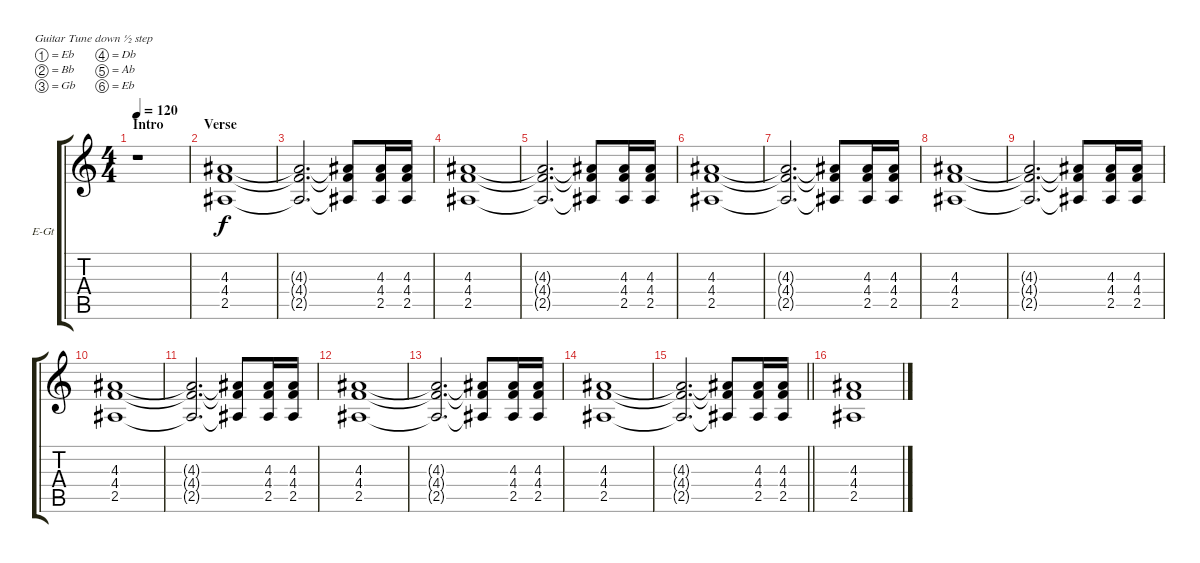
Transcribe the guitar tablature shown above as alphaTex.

\bracketExtendMode groupsimilarinstruments
\firstSystemTrackNameOrientation horizontal
\otherSystemsTrackNameOrientation horizontal
\track ("Lead Guitar" "E-Gt") {instrument electricguitarjazz}
\staff {score tabs}
\tuning (Eb4 Bb3 Gb3 Db3 Ab2 Eb2)
\ts (4 4)
\section ("" "Intro")
\tempo 120
\clef g2
\ks c
r.1{dy f instrument electricguitarjazz} |
\section ("" "Verse")
(2.5 4.4 4.3).1 |
(2.5{t} 4.4{t} 4.3{t}).2{d} (4.3{t} 4.4{t} 2.5{t}).8 (2.5 4.3 4.4).16 (2.5 4.3 4.4).16 |
(2.5 4.4 4.3).1 |
(2.5{t} 4.4{t} 4.3{t}).2{d} (4.3{t} 4.4{t} 2.5{t}).8 (2.5 4.3 4.4).16 (2.5 4.3 4.4).16 |
(2.5 4.4 4.3).1 |
(2.5{t} 4.4{t} 4.3{t}).2{d} (4.3{t} 4.4{t} 2.5{t}).8 (2.5 4.3 4.4).16 (2.5 4.3 4.4).16 |
(2.5 4.4 4.3).1 |
(2.5{t} 4.4{t} 4.3{t}).2{d} (4.3{t} 4.4{t} 2.5{t}).8 (2.5 4.3 4.4).16 (2.5 4.3 4.4).16 |
(2.5 4.4 4.3).1 |
(2.5{t} 4.4{t} 4.3{t}).2{d} (4.3{t} 4.4{t} 2.5{t}).8 (2.5 4.3 4.4).16 (2.5 4.3 4.4).16 |
(2.5 4.4 4.3).1 |
(2.5{t} 4.4{t} 4.3{t}).2{d} (4.3{t} 4.4{t} 2.5{t}).8 (2.5 4.3 4.4).16 (2.5 4.3 4.4).16 |
(2.5 4.4 4.3).1 |
\barLineRight lightlight
(2.5{t} 4.4{t} 4.3{t}).2{d} (4.3{t} 4.4{t} 2.5{t}).8 (2.5 4.3 4.4).16 (2.5 4.3 4.4).16 |
(2.5 4.4 4.3).1
